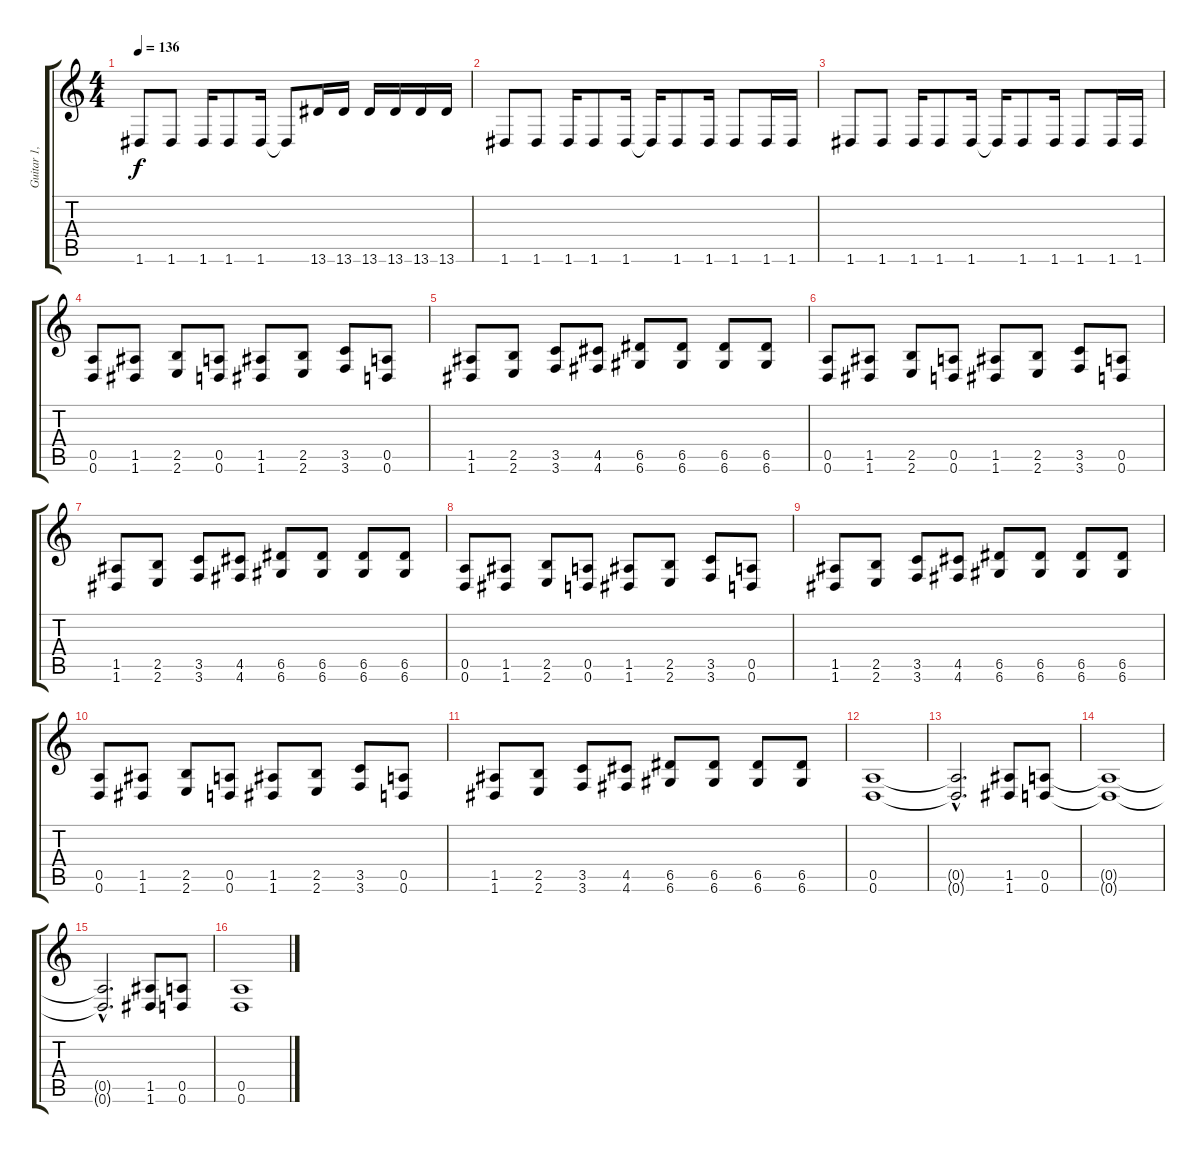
\track ("Guitar 1, Dime" "Guitar 1, ") {instrument overdrivenguitar}
\staff {score tabs}
\tuning (E4 B3 G3 D3 A2 D2) {hide}
\ts (4 4)
\tempo 136
\clef g2
\ks c
1.6.8{dy f} 1.6.8 1.6.16 1.6.8 1.6.16 1.6{t}.8 13.6.16 13.6.16 13.6.16 13.6.16 13.6.16 13.6.16 |
1.6.8 1.6.8 1.6.16 1.6.8 1.6.16 1.6{t}.16 1.6.8 1.6.16 1.6.8 1.6.16 1.6.16 |
1.6.8 1.6.8 1.6.16 1.6.8 1.6.16 1.6{t}.16 1.6.8 1.6.16 1.6.8 1.6.16 1.6.16 |
(0.5 0.6).8 (1.5 1.6).8 (2.5 2.6).8 (0.5 0.6).8 (1.5 1.6).8 (2.5 2.6).8 (3.5 3.6).8 (0.5 0.6).8 |
(1.5 1.6).8 (2.5 2.6).8 (3.5 3.6).8 (4.5 4.6).8 (6.5 6.6).8 (6.5 6.6).8 (6.5 6.6).8 (6.5 6.6).8 |
(0.5 0.6).8 (1.5 1.6).8 (2.5 2.6).8 (0.5 0.6).8 (1.5 1.6).8 (2.5 2.6).8 (3.5 3.6).8 (0.5 0.6).8 |
(1.5 1.6).8 (2.5 2.6).8 (3.5 3.6).8 (4.5 4.6).8 (6.5 6.6).8 (6.5 6.6).8 (6.5 6.6).8 (6.5 6.6).8 |
(0.5 0.6).8 (1.5 1.6).8 (2.5 2.6).8 (0.5 0.6).8 (1.5 1.6).8 (2.5 2.6).8 (3.5 3.6).8 (0.5 0.6).8 |
(1.5 1.6).8 (2.5 2.6).8 (3.5 3.6).8 (4.5 4.6).8 (6.5 6.6).8 (6.5 6.6).8 (6.5 6.6).8 (6.5 6.6).8 |
(0.5 0.6).8 (1.5 1.6).8 (2.5 2.6).8 (0.5 0.6).8 (1.5 1.6).8 (2.5 2.6).8 (3.5 3.6).8 (0.5 0.6).8 |
(1.5 1.6).8 (2.5 2.6).8 (3.5 3.6).8 (4.5 4.6).8 (6.5 6.6).8 (6.5 6.6).8 (6.5 6.6).8 (6.5 6.6).8 |
(0.5 0.6).1 |
(0.5{hac t} 0.6{hac t}).2{d} (1.5 1.6).8 (0.5 0.6).8 |
(0.5{t} 0.6{t}).1 |
(0.5{hac t} 0.6{hac t}).2{d} (1.5 1.6).8 (0.5 0.6).8 |
(0.5 0.6).1
